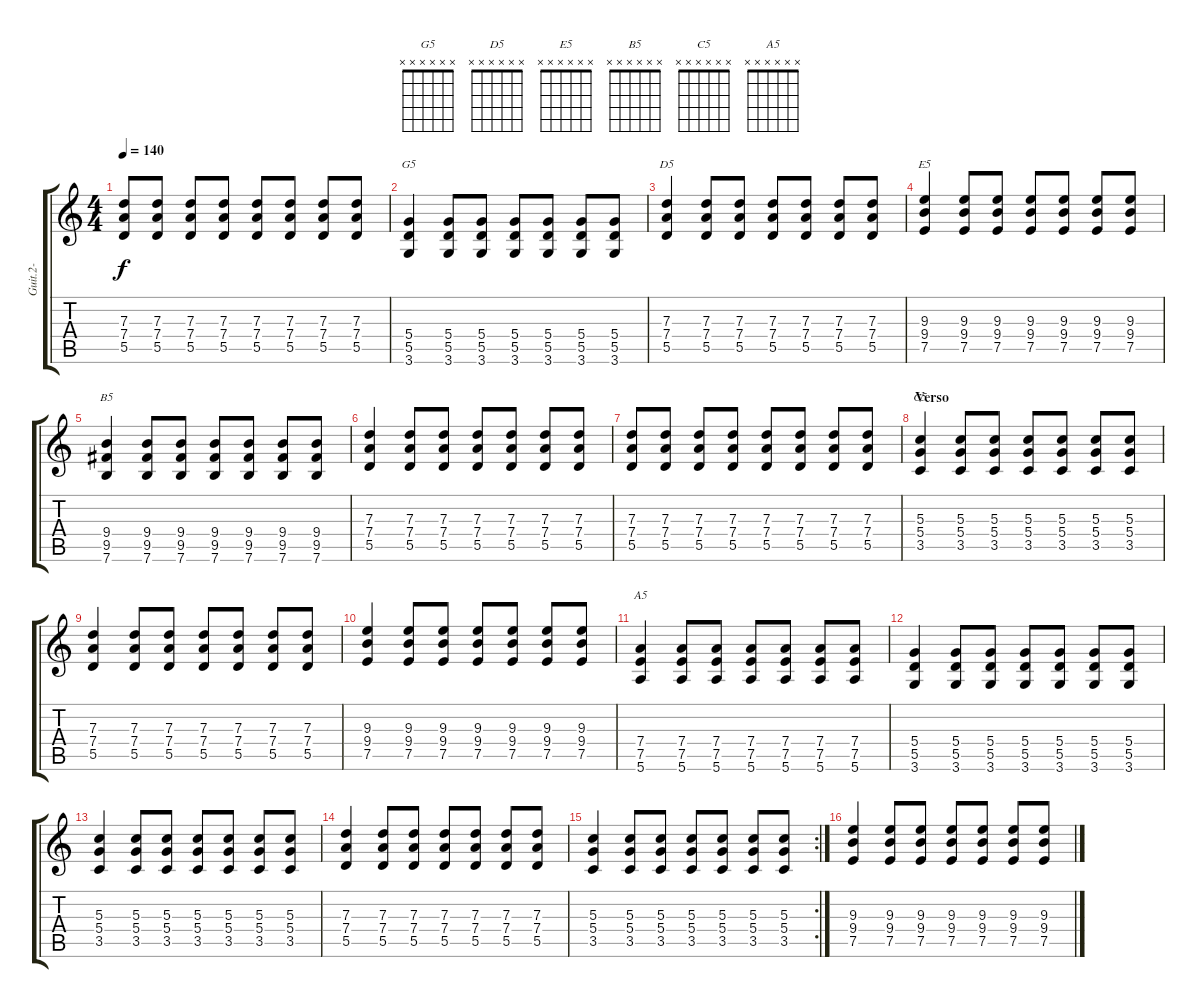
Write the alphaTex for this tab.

\track ("Guit.2-" "Guit.2-") {instrument overdrivenguitar}
\staff {score tabs}
\tuning (E4 B3 G3 D3 A2 E2) {hide}
\chord ("G5" x x x x x x)
\chord ("D5" x x x x x x)
\chord ("E5" x x x x x x)
\chord ("B5" x x x x x x)
\chord ("C5" x x x x x x)
\chord ("A5" x x x x x x)
\ts (4 4)
\tempo 140
\clef g2
\ks c
(7.3 7.4 5.5).8{dy f} (7.3 7.4 5.5).8 (7.3 7.4 5.5).8 (7.3 7.4 5.5).8 (7.3 7.4 5.5).8 (7.3 7.4 5.5).8 (7.3 7.4 5.5).8 (7.3 7.4 5.5).8 |
(5.4 5.5 3.6).4{ch "G5"} (5.4 5.5 3.6).8 (5.4 5.5 3.6).8 (5.4 5.5 3.6).8 (5.4 5.5 3.6).8 (5.4 5.5 3.6).8 (5.4 5.5 3.6).8 |
(7.3 7.4 5.5).4{ch "D5"} (7.3 7.4 5.5).8 (7.3 7.4 5.5).8 (7.3 7.4 5.5).8 (7.3 7.4 5.5).8 (7.3 7.4 5.5).8 (7.3 7.4 5.5).8 |
(9.3 9.4 7.5).4{ch "E5"} (9.3 9.4 7.5).8 (9.3 9.4 7.5).8 (9.3 9.4 7.5).8 (9.3 9.4 7.5).8 (9.3 9.4 7.5).8 (9.3 9.4 7.5).8 |
(9.4 9.5 7.6).4{ch "B5"} (9.4 9.5 7.6).8 (9.4 9.5 7.6).8 (9.4 9.5 7.6).8 (9.4 9.5 7.6).8 (9.4 9.5 7.6).8 (9.4 9.5 7.6).8 |
(7.3 7.4 5.5).4 (7.3 7.4 5.5).8 (7.3 7.4 5.5).8 (7.3 7.4 5.5).8 (7.3 7.4 5.5).8 (7.3 7.4 5.5).8 (7.3 7.4 5.5).8 |
(7.3 7.4 5.5).8 (7.3 7.4 5.5).8 (7.3 7.4 5.5).8 (7.3 7.4 5.5).8 (7.3 7.4 5.5).8 (7.3 7.4 5.5).8 (7.3 7.4 5.5).8 (7.3 7.4 5.5).8 |
\section ("" "Verso")
(5.3 5.4 3.5).4{ch "C5"} (5.3 5.4 3.5).8 (5.3 5.4 3.5).8 (5.3 5.4 3.5).8 (5.3 5.4 3.5).8 (5.3 5.4 3.5).8 (5.3 5.4 3.5).8 |
(7.3 7.4 5.5).4 (7.3 7.4 5.5).8 (7.3 7.4 5.5).8 (7.3 7.4 5.5).8 (7.3 7.4 5.5).8 (7.3 7.4 5.5).8 (7.3 7.4 5.5).8 |
(9.3 9.4 7.5).4 (9.3 9.4 7.5).8 (9.3 9.4 7.5).8 (9.3 9.4 7.5).8 (9.3 9.4 7.5).8 (9.3 9.4 7.5).8 (9.3 9.4 7.5).8 |
(7.4 7.5 5.6).4{ch "A5"} (7.4 7.5 5.6).8 (7.4 7.5 5.6).8 (7.4 7.5 5.6).8 (7.4 7.5 5.6).8 (7.4 7.5 5.6).8 (7.4 7.5 5.6).8 |
(5.4 5.5 3.6).4 (5.4 5.5 3.6).8 (5.4 5.5 3.6).8 (5.4 5.5 3.6).8 (5.4 5.5 3.6).8 (5.4 5.5 3.6).8 (5.4 5.5 3.6).8 |
(5.3 5.4 3.5).4 (5.3 5.4 3.5).8 (5.3 5.4 3.5).8 (5.3 5.4 3.5).8 (5.3 5.4 3.5).8 (5.3 5.4 3.5).8 (5.3 5.4 3.5).8 |
(7.3 7.4 5.5).4 (7.3 7.4 5.5).8 (7.3 7.4 5.5).8 (7.3 7.4 5.5).8 (7.3 7.4 5.5).8 (7.3 7.4 5.5).8 (7.3 7.4 5.5).8 |
\rc 2
(5.3 5.4 3.5).4 (5.3 5.4 3.5).8 (5.3 5.4 3.5).8 (5.3 5.4 3.5).8 (5.3 5.4 3.5).8 (5.3 5.4 3.5).8 (5.3 5.4 3.5).8 |
(9.3 9.4 7.5).4 (9.3 9.4 7.5).8 (9.3 9.4 7.5).8 (9.3 9.4 7.5).8 (9.3 9.4 7.5).8 (9.3 9.4 7.5).8 (9.3 9.4 7.5).8
